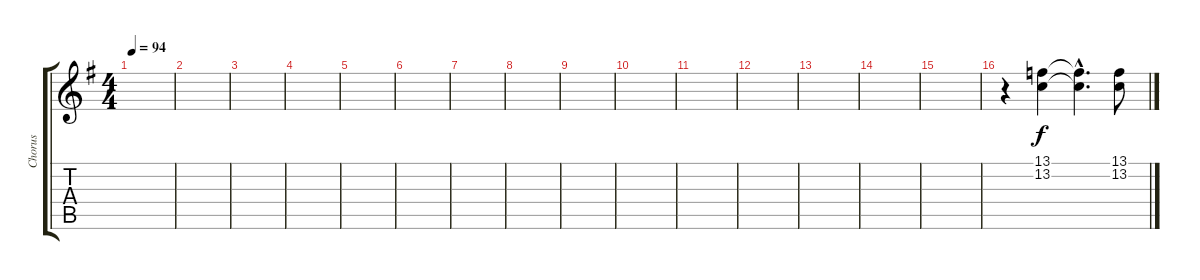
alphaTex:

\track ("Chorus" "Chorus") {instrument synthvoice}
\staff {score tabs}
\tuning (E4 B3 G3 D3 A2 E2) {hide}
\ts (4 4)
\tempo 94
\clef g2
\ks g
|
|
|
|
|
|
|
|
|
|
|
|
|
|
|
r.4 (13.1 13.2).4 (13.1{hac t} 13.2{hac t}).4{d} (13.1 13.2).8
